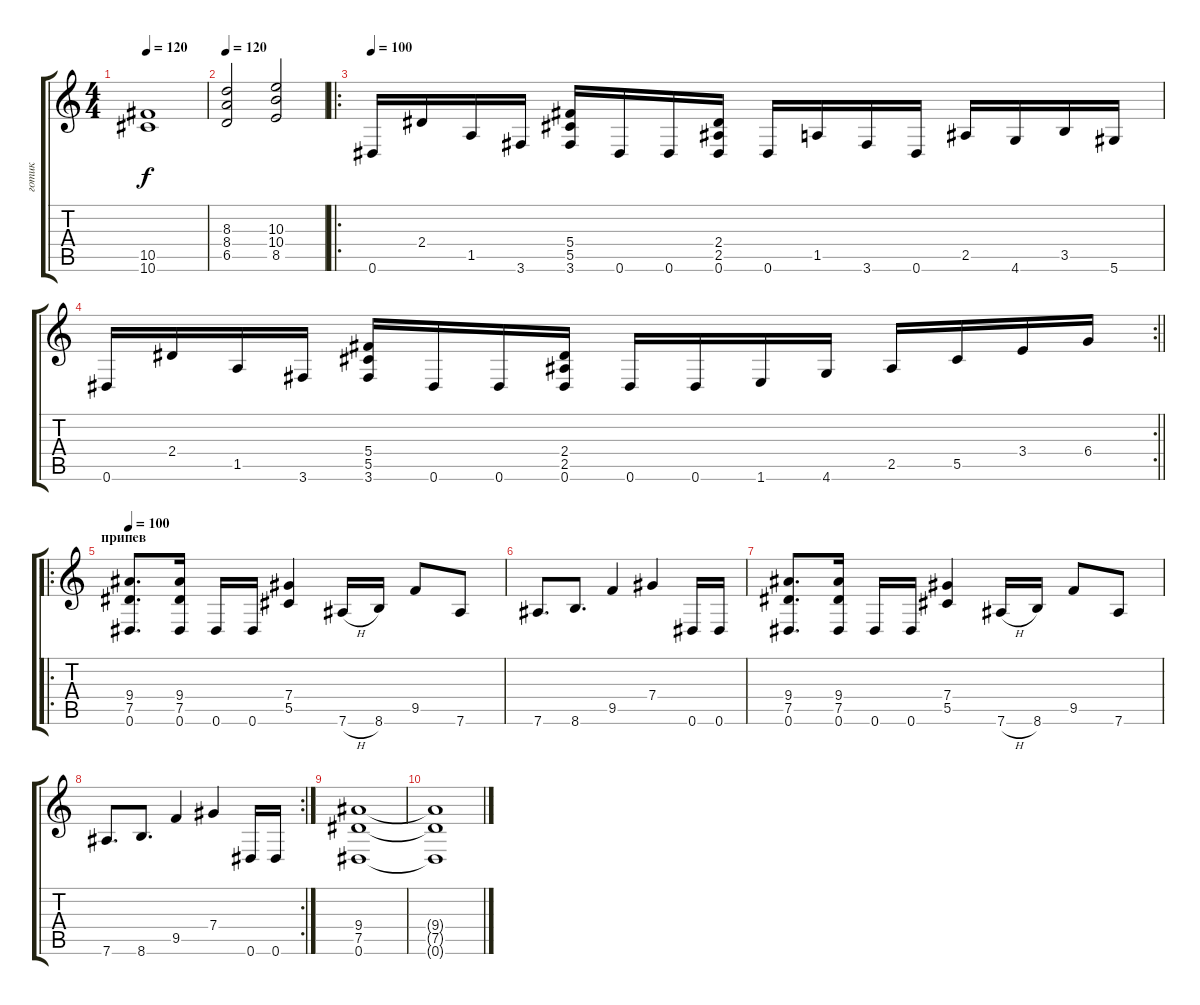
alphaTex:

\track ("готик" "готик") {instrument distortionguitar}
\staff {score tabs}
\tuning (Eb4 Bb3 Gb3 Db3 Ab2 Eb2) {hide}
\ts (4 4)
\tempo 120
\clef g2
\ks c
(10.5 10.6).1{dy f} |
\tempo 120
(8.3 8.4 6.5).2 (10.3 10.4 8.5).2 |
\ro
\tempo 100
0.6.16 2.4.16 1.5.16 3.6.16 (5.4 5.5 3.6).16 0.6.16 0.6.16 (2.4 2.5 0.6).16 0.6.16 1.5.16 3.6.16 0.6.16 2.5.16 4.6.16 3.5.16 5.6.16 |
\rc 2
\barLineRight lightlight
0.6.16 2.4.16 1.5.16 3.6.16 (5.4 5.5 3.6).16 0.6.16 0.6.16 (2.4 2.5 0.6).16 0.6.16 0.6.16 1.6.16 4.6.16 2.5.16 5.5.16 3.4.16 6.4.16 |
\ro
\section ("" "припев")
\tempo 100
(9.4 7.5 0.6).8{d} (9.4 7.5 0.6).16 0.6.16 0.6.16 (7.4 5.5).4 7.6{h}.16 8.6.16 9.5.8 7.6.8 |
7.6.8{d} 8.6.8{d} 9.5.4 7.4.4 0.6.16 0.6.16 |
(9.4 7.5 0.6).8{d} (9.4 7.5 0.6).16 0.6.16 0.6.16 (7.4 5.5).4 7.6{h}.16 8.6.16 9.5.8 7.6.8 |
\rc 2
7.6.8{d} 8.6.8{d} 9.5.4 7.4.4 0.6.16 0.6.16 |
(9.4 7.5 0.6).1 |
(9.4{t} 7.5{t} 0.6{t}).1
